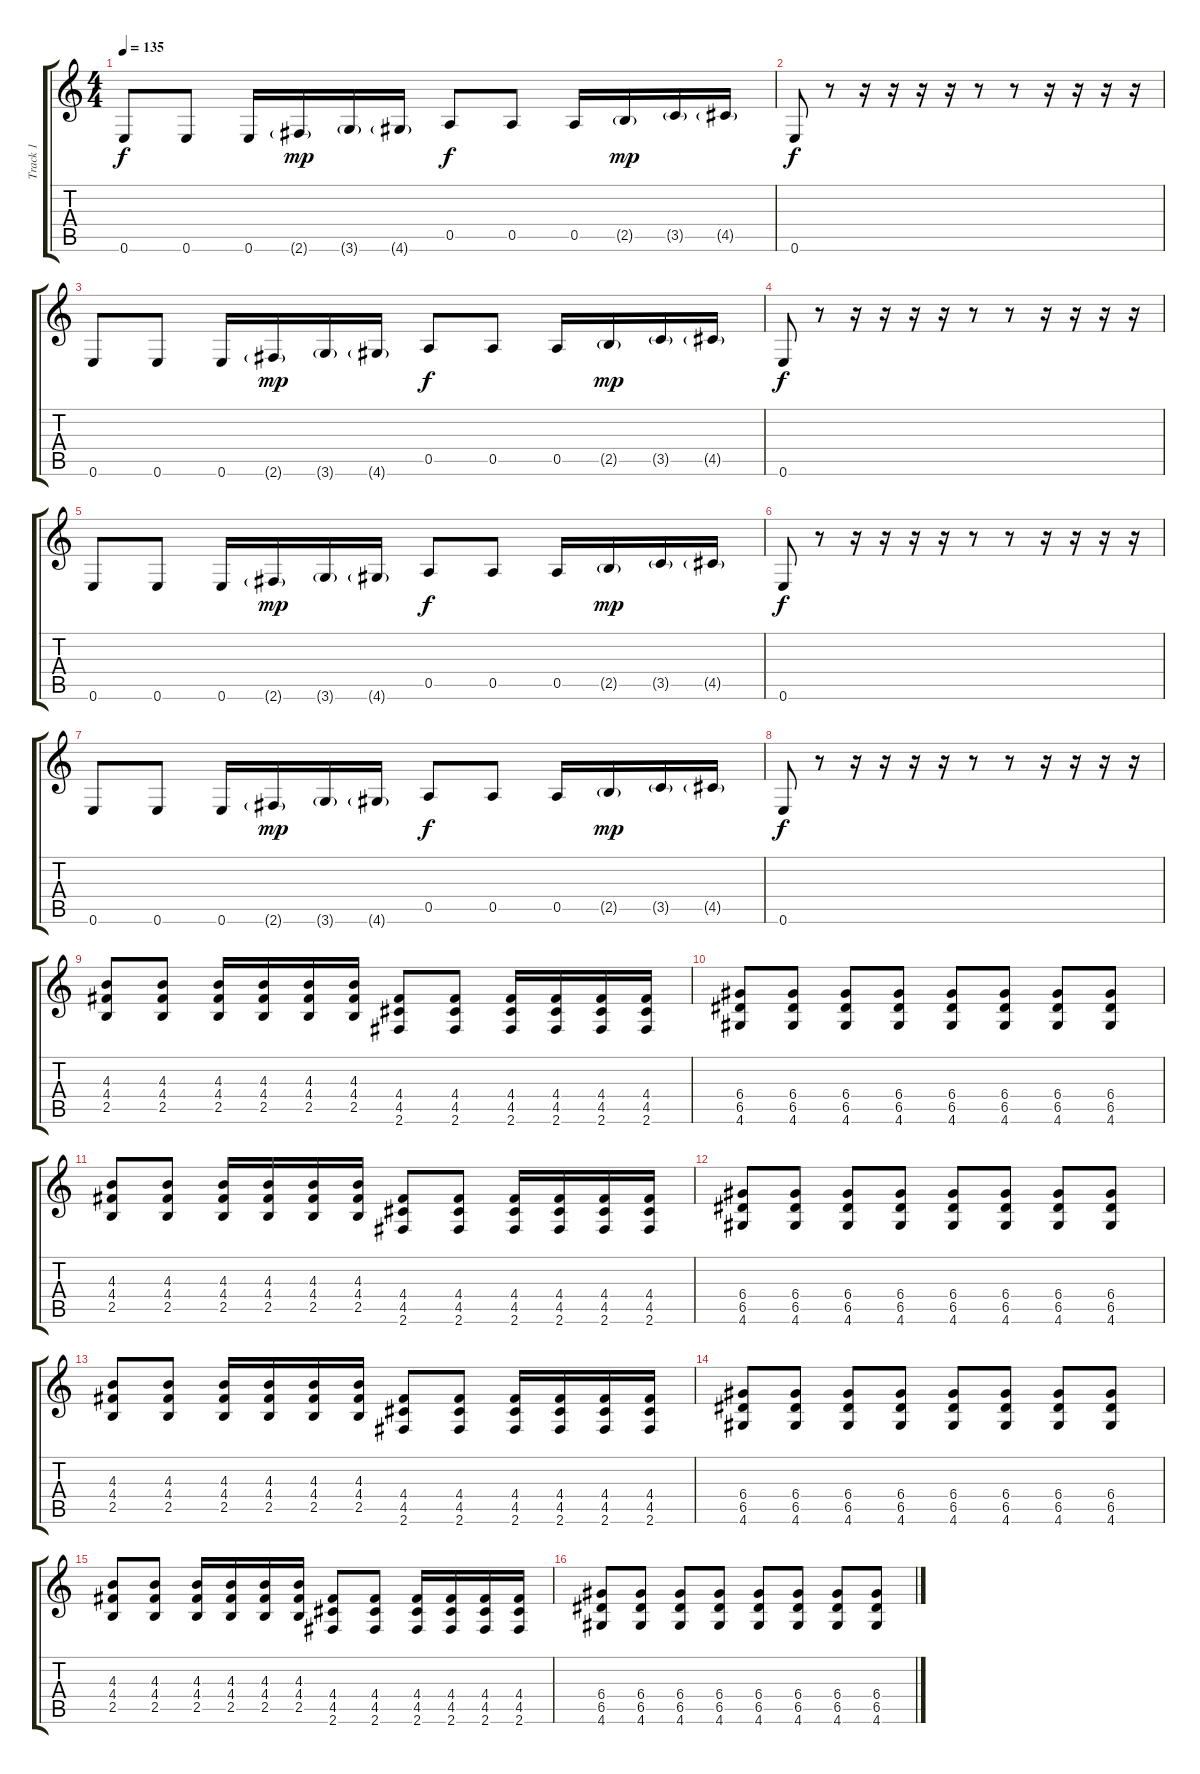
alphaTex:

\track ("Track 1" "Track 1") {instrument distortionguitar}
\staff {score tabs}
\tuning (E4 B3 G3 D3 A2 E2) {hide}
\ts (4 4)
\tempo 135
\clef g2
\ks c
0.6.8{dy f instrument distortionguitar} 0.6.8 0.6.16 2.6{g}.16{dy mp} 3.6{g}.16 4.6{g}.16 0.5.8{dy f} 0.5.8 0.5.16 2.5{g}.16{dy mp} 3.5{g}.16 4.5{g}.16 |
0.6.8{dy f} r.8 r.16 r.16 r.16 r.16 r.8 r.8 r.16 r.16 r.16 r.16 |
0.6.8 0.6.8 0.6.16 2.6{g}.16{dy mp} 3.6{g}.16 4.6{g}.16 0.5.8{dy f} 0.5.8 0.5.16 2.5{g}.16{dy mp} 3.5{g}.16 4.5{g}.16 |
0.6.8{dy f} r.8 r.16 r.16 r.16 r.16 r.8 r.8 r.16 r.16 r.16 r.16 |
0.6.8 0.6.8 0.6.16 2.6{g}.16{dy mp} 3.6{g}.16 4.6{g}.16 0.5.8{dy f} 0.5.8 0.5.16 2.5{g}.16{dy mp} 3.5{g}.16 4.5{g}.16 |
0.6.8{dy f} r.8 r.16 r.16 r.16 r.16 r.8 r.8 r.16 r.16 r.16 r.16 |
0.6.8 0.6.8 0.6.16 2.6{g}.16{dy mp} 3.6{g}.16 4.6{g}.16 0.5.8{dy f} 0.5.8 0.5.16 2.5{g}.16{dy mp} 3.5{g}.16 4.5{g}.16 |
0.6.8{dy f} r.8 r.16 r.16 r.16 r.16 r.8 r.8 r.16 r.16 r.16 r.16 |
(4.3 4.4 2.5).8 (4.3 4.4 2.5).8 (4.3 4.4 2.5).16 (4.3 4.4 2.5).16 (4.3 4.4 2.5).16 (4.3 4.4 2.5).16 (4.4 4.5 2.6).8 (4.4 4.5 2.6).8 (4.4 4.5 2.6).16 (4.4 4.5 2.6).16 (4.4 4.5 2.6).16 (4.4 4.5 2.6).16 |
(6.4 6.5 4.6).8 (6.4 6.5 4.6).8 (6.4 6.5 4.6).8 (6.4 6.5 4.6).8 (6.4 6.5 4.6).8 (6.4 6.5 4.6).8 (6.4 6.5 4.6).8 (6.4 6.5 4.6).8 |
(4.3 4.4 2.5).8 (4.3 4.4 2.5).8 (4.3 4.4 2.5).16 (4.3 4.4 2.5).16 (4.3 4.4 2.5).16 (4.3 4.4 2.5).16 (4.4 4.5 2.6).8 (4.4 4.5 2.6).8 (4.4 4.5 2.6).16 (4.4 4.5 2.6).16 (4.4 4.5 2.6).16 (4.4 4.5 2.6).16 |
(6.4 6.5 4.6).8 (6.4 6.5 4.6).8 (6.4 6.5 4.6).8 (6.4 6.5 4.6).8 (6.4 6.5 4.6).8 (6.4 6.5 4.6).8 (6.4 6.5 4.6).8 (6.4 6.5 4.6).8 |
(4.3 4.4 2.5).8 (4.3 4.4 2.5).8 (4.3 4.4 2.5).16 (4.3 4.4 2.5).16 (4.3 4.4 2.5).16 (4.3 4.4 2.5).16 (4.4 4.5 2.6).8 (4.4 4.5 2.6).8 (4.4 4.5 2.6).16 (4.4 4.5 2.6).16 (4.4 4.5 2.6).16 (4.4 4.5 2.6).16 |
(6.4 6.5 4.6).8 (6.4 6.5 4.6).8 (6.4 6.5 4.6).8 (6.4 6.5 4.6).8 (6.4 6.5 4.6).8 (6.4 6.5 4.6).8 (6.4 6.5 4.6).8 (6.4 6.5 4.6).8 |
(4.3 4.4 2.5).8 (4.3 4.4 2.5).8 (4.3 4.4 2.5).16 (4.3 4.4 2.5).16 (4.3 4.4 2.5).16 (4.3 4.4 2.5).16 (4.4 4.5 2.6).8 (4.4 4.5 2.6).8 (4.4 4.5 2.6).16 (4.4 4.5 2.6).16 (4.4 4.5 2.6).16 (4.4 4.5 2.6).16 |
(6.4 6.5 4.6).8 (6.4 6.5 4.6).8 (6.4 6.5 4.6).8 (6.4 6.5 4.6).8 (6.4 6.5 4.6).8 (6.4 6.5 4.6).8 (6.4 6.5 4.6).8 (6.4 6.5 4.6).8
